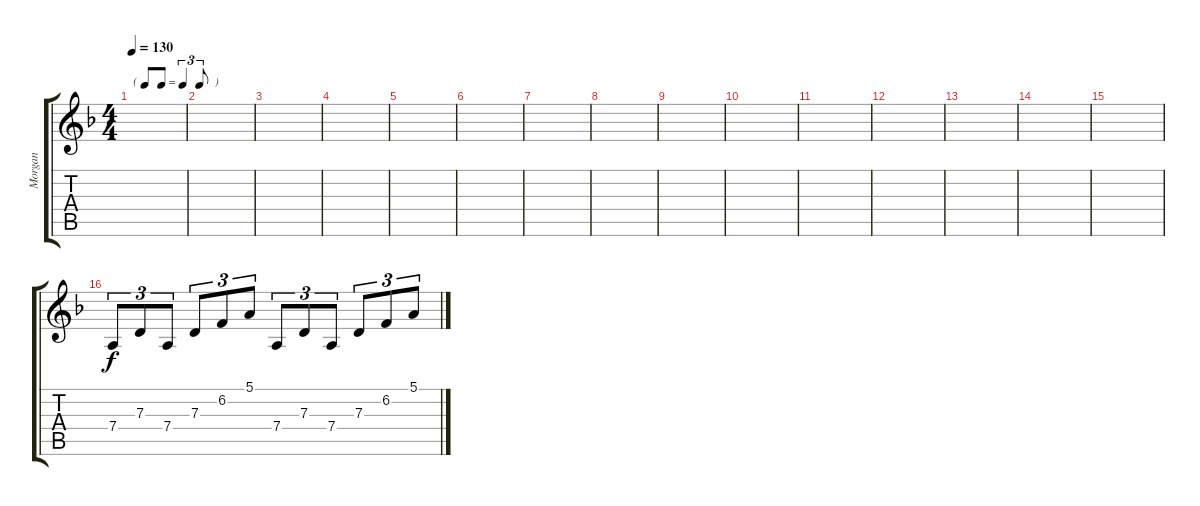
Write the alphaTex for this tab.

\track ("Morgan" "Morgan") {instrument synthstrings1}
\staff {score tabs}
\tuning (E4 B3 G3 D3 A2 E2) {hide}
\ts (4 4)
\tf triplet8th
\tempo 130
\clef g2
\ks dminor
|
|
|
|
|
|
|
|
|
|
|
|
|
|
|
7.4.8{tu (3 2) volume 7 instrument lead2sawtooth} 7.3.8{tu (3 2) volume 13} 7.4.8{tu (3 2)} 7.3.8{tu (3 2)} 6.2.8{tu (3 2)} 5.1.8{tu (3 2)} 7.4.8{tu (3 2)} 7.3.8{tu (3 2)} 7.4.8{tu (3 2)} 7.3.8{tu (3 2)} 6.2.8{tu (3 2)} 5.1.8{tu (3 2)}
